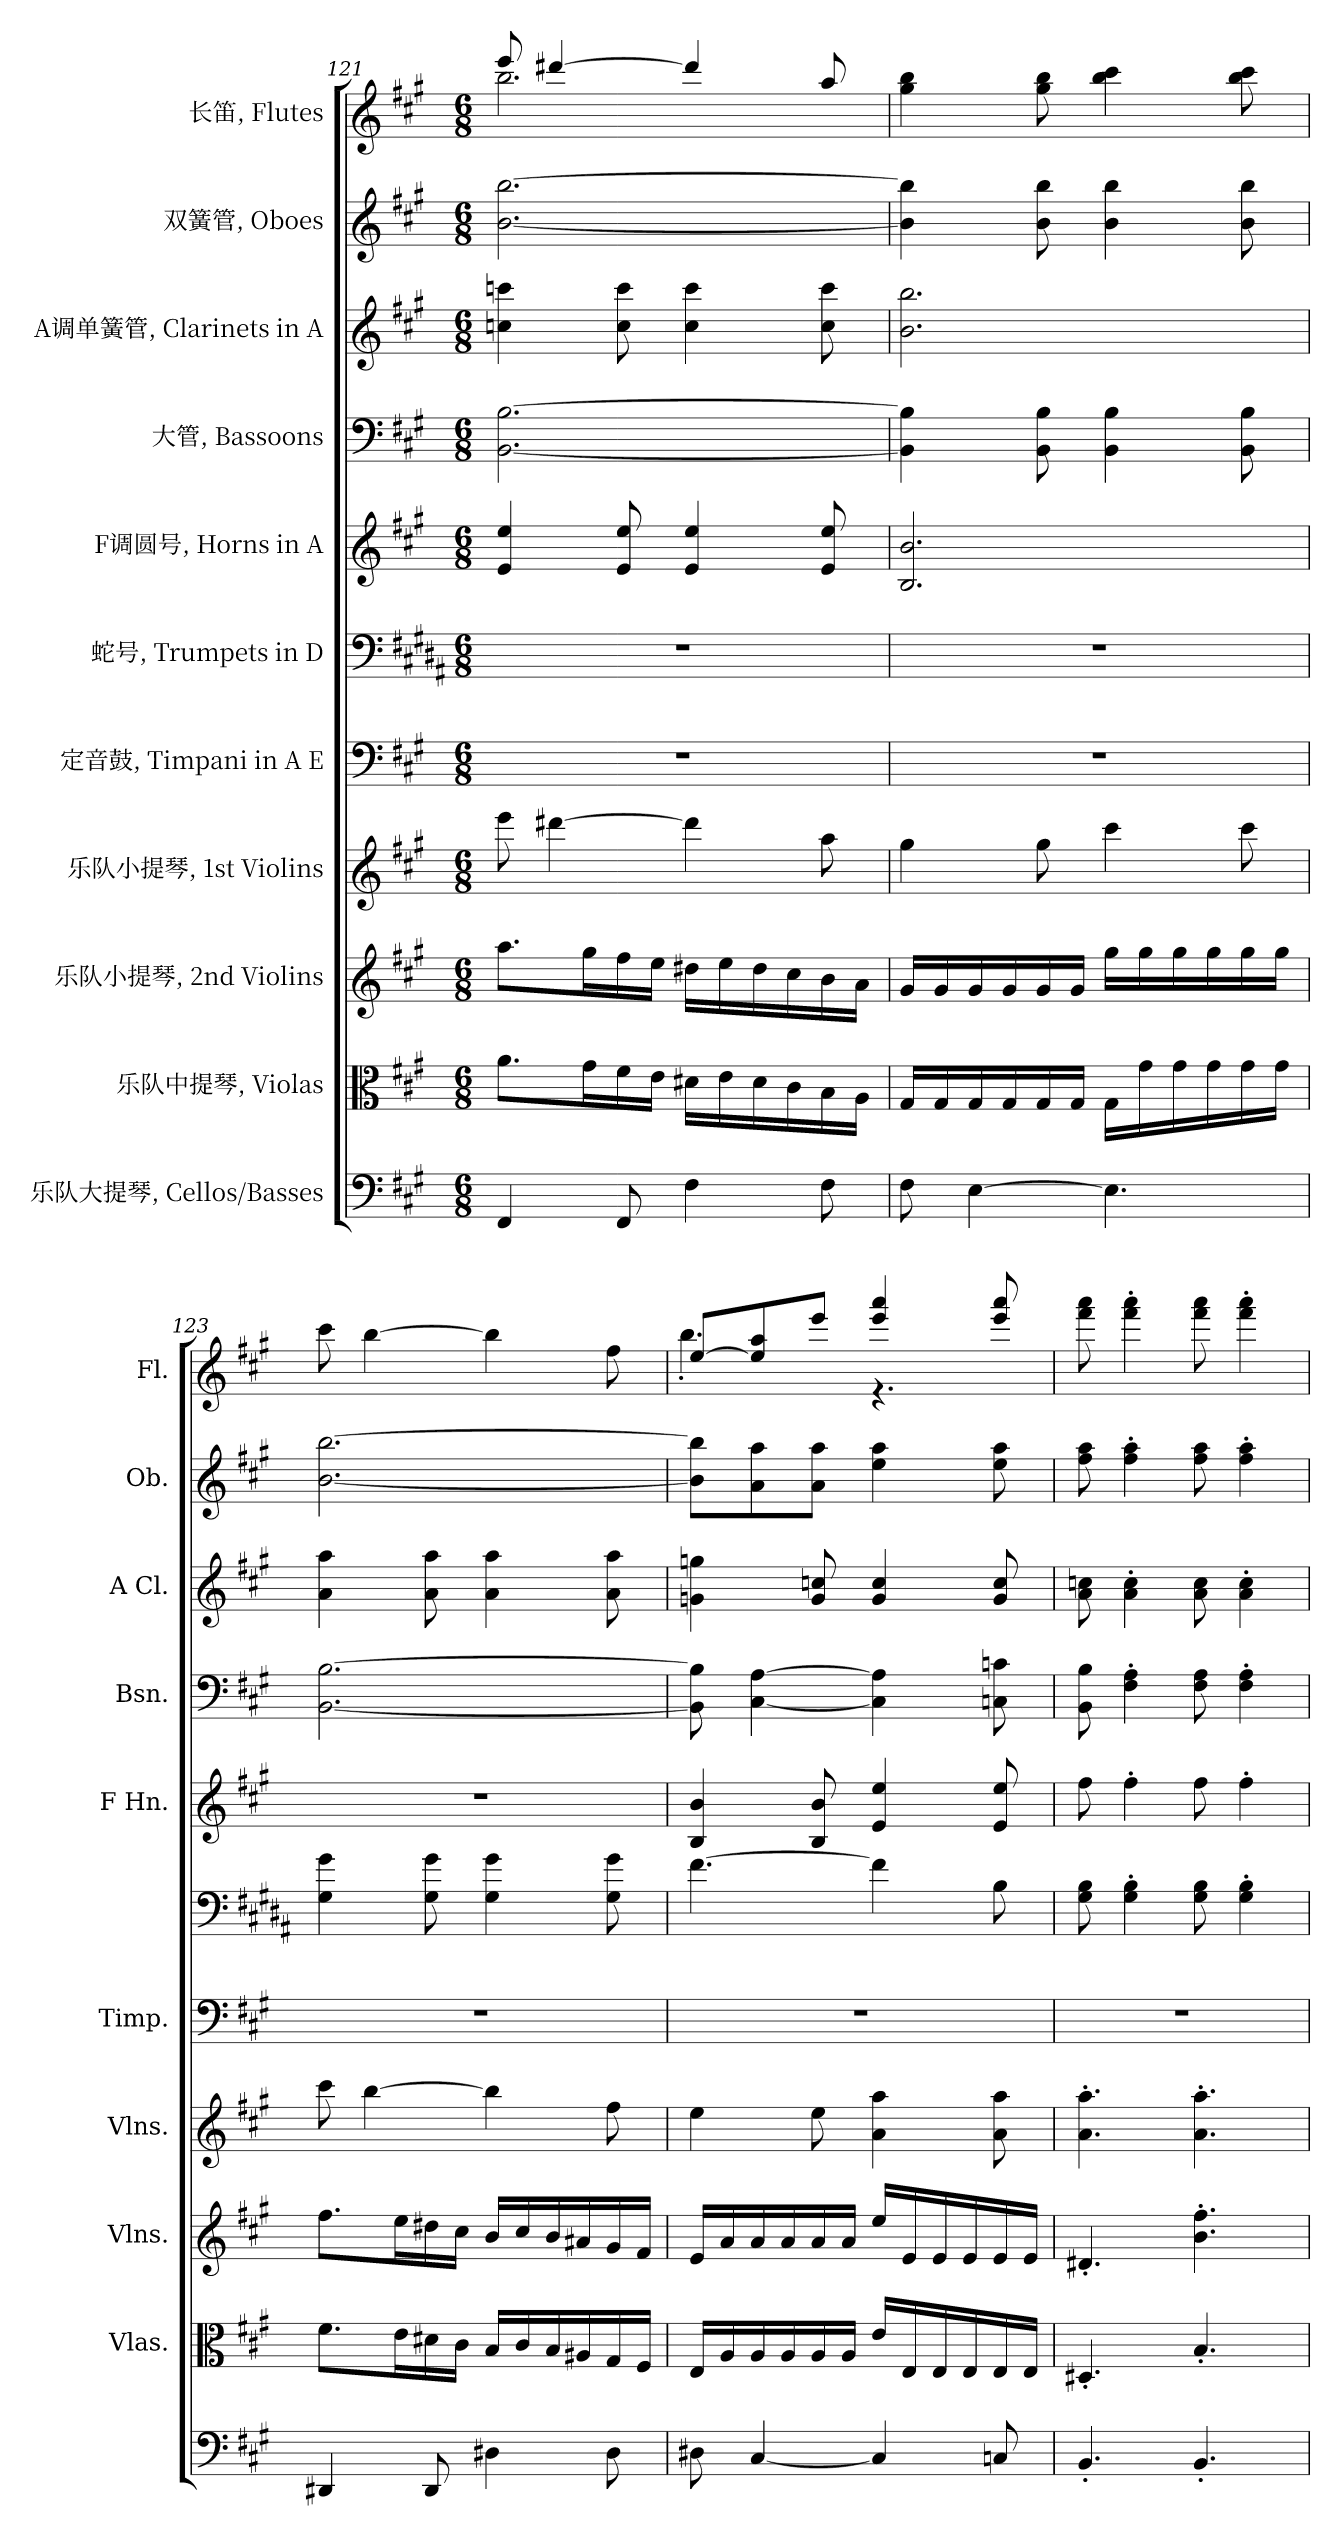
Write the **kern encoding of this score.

**kern	**kern	**kern	**kern	**kern	**kern	**kern	**kern	**kern	**kern	**kern
*part11	*part10	*part9	*part8	*part7	*part6	*part5	*part4	*part3	*part2	*part1
*staff11	*staff10	*staff9	*staff8	*staff7	*staff6	*staff5	*staff4	*staff3	*staff2	*staff1
*I"乐队大提琴, Cellos/Basses	*I"乐队中提琴, Violas	*I"乐队小提琴, 2nd Violins	*I"乐队小提琴, 1st Violins	*I"定音鼓, Timpani in A E	*I"蛇号, Trumpets in D	*I"F调圆号, Horns in A	*I"大管, Bassoons	*I"A调单簧管, Clarinets in A	*I"双簧管, Oboes	*I"长笛, Flutes
*	*I'Vlas.	*I'Vlns.	*I'Vlns.	*I'Timp.	*	*I'F Hn.	*I'Bsn.	*I'A Cl.	*I'Ob.	*I'Fl.
*clefF4	*clefC3	*clefG2	*clefG2	*clefF4	*clefF4	*clefG2	*clefF4	*clefG2	*clefG2	*clefG2
*	*	*	*	*	*ITrd1c2	*ITrd4c7	*	*ITrd2c3	*	*
*k[f#c#g#]	*k[f#c#g#]	*k[f#c#g#]	*k[f#c#g#]	*k[f#c#g#]	*k[f#c#g#]	*k[f#c#]	*k[f#c#g#]	*k[f#c#g#d#a#e#]	*k[f#c#g#]	*k[f#c#g#]
*M6/8	*M6/8	*M6/8	*M6/8	*M6/8	*M6/8	*M6/8	*M6/8	*M6/8	*M6/8	*M6/8
=121	=121	=121	=121	=121	=121	=121	=121	=121	=121	=121
*	*	*	*	*	*	*	*	*	*	*^
4FF#/	8.a\L	8.aa\L	8eee\	2.r	2.r	4A/ 4a/	[2.BB\ [2.B\	4an\ 4aan\	[2.b\ [2.bb\	8eee/	2.bb\
.	.	.	[4ddd#X\	.	.	.	.	.	.	[4ddd#X/	.
.	16g#\L	16gg#\L	.	.	.	.	.	.	.	.	.
8FF#/	16f#\	16ff#\	.	.	.	8A/ 8a/	.	8a\ 8aa\	.	.	.
.	16e\JJ	16ee\JJ	.	.	.	.	.	.	.	.	.
4F#\	16d#X\LL	16dd#X\LL	4ddd#\]	.	.	4A/ 4a/	.	4a\ 4aa\	.	4ddd#/]	.
.	16e\	16ee\	.	.	.	.	.	.	.	.	.
.	16d#\	16dd#\	.	.	.	.	.	.	.	.	.
.	16c#\	16cc#\	.	.	.	.	.	.	.	.	.
8F#\	16B\	16b\	8aa\	.	.	8A/ 8a/	.	8a\ 8aa\	.	8aa/	.
.	16A\JJ	16a\JJ	.	.	.	.	.	.	.	.	.
*	*	*	*	*	*	*	*	*	*	*v	*v
!!LO:PB:g=z
=122	=122	=122	=122	=122	=122	=122	=122	=122	=122	=122
8F#\	16G#/LL	16g#/LL	4gg#\	2.r	2.r	2.E/ 2.e/	4BB\] 4B\]	2.g#\ 2.gg#\	4b\] 4bb\]	4gg#\ 4bb\
.	16G#/	16g#/	.	.	.	.	.	.	.	.
[4E\	16G#/	16g#/	.	.	.	.	.	.	.	.
.	16G#/	16g#/	.	.	.	.	.	.	.	.
.	16G#/	16g#/	8gg#\	.	.	.	8BB\ 8B\	.	8b\ 8bb\	8gg#\ 8bb\
.	16G#/JJ	16g#/JJ	.	.	.	.	.	.	.	.
4.E\]	16G#\LL	16gg#\LL	4ccc#\	.	.	.	4BB\ 4B\	.	4b\ 4bb\	4bb\ 4ccc#\
.	16g#\	16gg#\	.	.	.	.	.	.	.	.
.	16g#\	16gg#\	.	.	.	.	.	.	.	.
.	16g#\	16gg#\	.	.	.	.	.	.	.	.
.	16g#\	16gg#\	8ccc#\	.	.	.	8BB\ 8B\	.	8b\ 8bb\	8bb\ 8ccc#\
.	16g#\JJ	16gg#\JJ	.	.	.	.	.	.	.	.
=123	=123	=123	=123	=123	=123	=123	=123	=123	=123	=123
4DD#X/	8.f#\L	8.ff#\L	8ccc#\	2.r	4F#\ 4f#\	2.r	[2.BB\ [2.B\	4f#\ 4ff#\	[2.b\ [2.bb\	8ccc#\
.	.	.	[4bb\	.	.	.	.	.	.	[4bb\
.	16e\L	16ee\L	.	.	.	.	.	.	.	.
8DD#/	16d#X\	16dd#X\	.	.	8F#\ 8f#\	.	.	8f#\ 8ff#\	.	.
.	16c#\JJ	16cc#\JJ	.	.	.	.	.	.	.	.
4D#X\	16B/LL	16b/LL	4bb\]	.	4F#\ 4f#\	.	.	4f#\ 4ff#\	.	4bb\]
.	16c#/	16cc#/	.	.	.	.	.	.	.	.
.	16B/	16b/	.	.	.	.	.	.	.	.
.	16A#X/	16a#X/	.	.	.	.	.	.	.	.
8D#\	16G#/	16g#/	8ff#\	.	8F#\ 8f#\	.	.	8f#\ 8ff#\	.	8ff#\
.	16F#/JJ	16f#/JJ	.	.	.	.	.	.	.	.
=124	=124	=124	=124	=124	=124	=124	=124	=124	=124	=124
*	*	*	*	*	*	*	*	*	*	*^
8D#X\	16E/LL	16e/LL	4ee\	2.r	[4.e\	4E/ 4e/	8BB\] 8B\]	4en\ 4een\	8b\] 8bb\]L	[8ee/L	4.bb'\
.	16A/	16a/	.	.	.	.	.	.	.	.	.
[4C#/	16A/	16a/	.	.	.	.	[4C#\ [4A\	.	8a\ 8aa\	8ee/] 8aa/	.
.	16A/	16a/	.	.	.	.	.	.	.	.	.
.	16A/	16a/	8ee\	.	.	8E/ 8e/	.	8e/ 8an/	8a\ 8aa\J	8eee/J	.
.	16A/JJ	16a/JJ	.	.	.	.	.	.	.	.	.
4C#/]	16e/LL	16ee/LL	4a\ 4aa\	.	4e\]	4A/ 4a/	4C#\] 4A\]	4e/ 4a/	4ee\ 4aa\	4eee/ 4aaa/	4.r
.	16E/	16e/	.	.	.	.	.	.	.	.	.
.	16E/	16e/	.	.	.	.	.	.	.	.	.
.	16E/	16e/	.	.	.	.	.	.	.	.	.
8Cn/	16E/	16e/	8a\ 8aa\	.	8A\	8A/ 8a/	8Cn\ 8cn\	8e/ 8a/	8ee\ 8aa\	8eee/ 8aaa/	.
.	16E/JJ	16e/JJ	.	.	.	.	.	.	.	.	.
*	*	*	*	*	*	*	*	*	*	*v	*v
!!LO:PB:g=z
=125	=125	=125	=125	=125	=125	=125	=125	=125	=125	=125
4.BB'/	4.D#X'/	4.d#X'/	4.a\' 4.aa\'	2.r	8F#\ 8A\	8b\	8BB\ 8B\	8f#\ 8an\	8ff#\ 8aa\	8fff#\ 8aaa\
.	.	.	.	.	4F#\' 4A\'	4b'\	4F#\' 4A\'	4f#\' 4a\'	4ff#\' 4aa\'	4fff#\' 4aaa\'
4.BB'/	4.B'/	4.b\' 4.ff#\'	4.a\' 4.aa\'	.	8F#\ 8A\	8b\	8F#\ 8A\	8f#\ 8a\	8ff#\ 8aa\	8fff#\ 8aaa\
.	.	.	.	.	4F#\' 4A\'	4b'\	4F#\' 4A\'	4f#\' 4a\'	4ff#\' 4aa\'	4fff#\' 4aaa\'
=	=	=	=	=	=	=	=	=	=	=
*-	*-	*-	*-	*-	*-	*-	*-	*-	*-	*-
